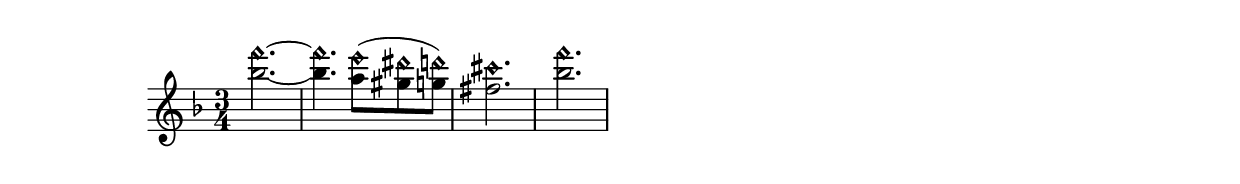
%% Do not edit this file; it is automatically
%% generated from LSR http://lsr.dsi.unimi.it
%% This file is in the public domain.
\version "2.13.20"

\header {
  lsrtags = "unfretted-strings, tweaks-and-overrides"

  texidoc = "
Artificial harmonics using @code{\\harmonic} do not show dots.  To
override this behavior, set the context property @code{harmonicDots}.

"
  doctitle = "Dotted harmonics"
} % begin verbatim

\relative c''' {
  \time 3/4
  \key f \major
  \set harmonicDots = ##t
  <bes f'\harmonic>2. ~
  <bes f'\harmonic>4. <a e'\harmonic>8( <gis dis'\harmonic> <g d'\harmonic>)
  <fis cis'\harmonic>2.
  <bes f'\harmonic>2.
}
